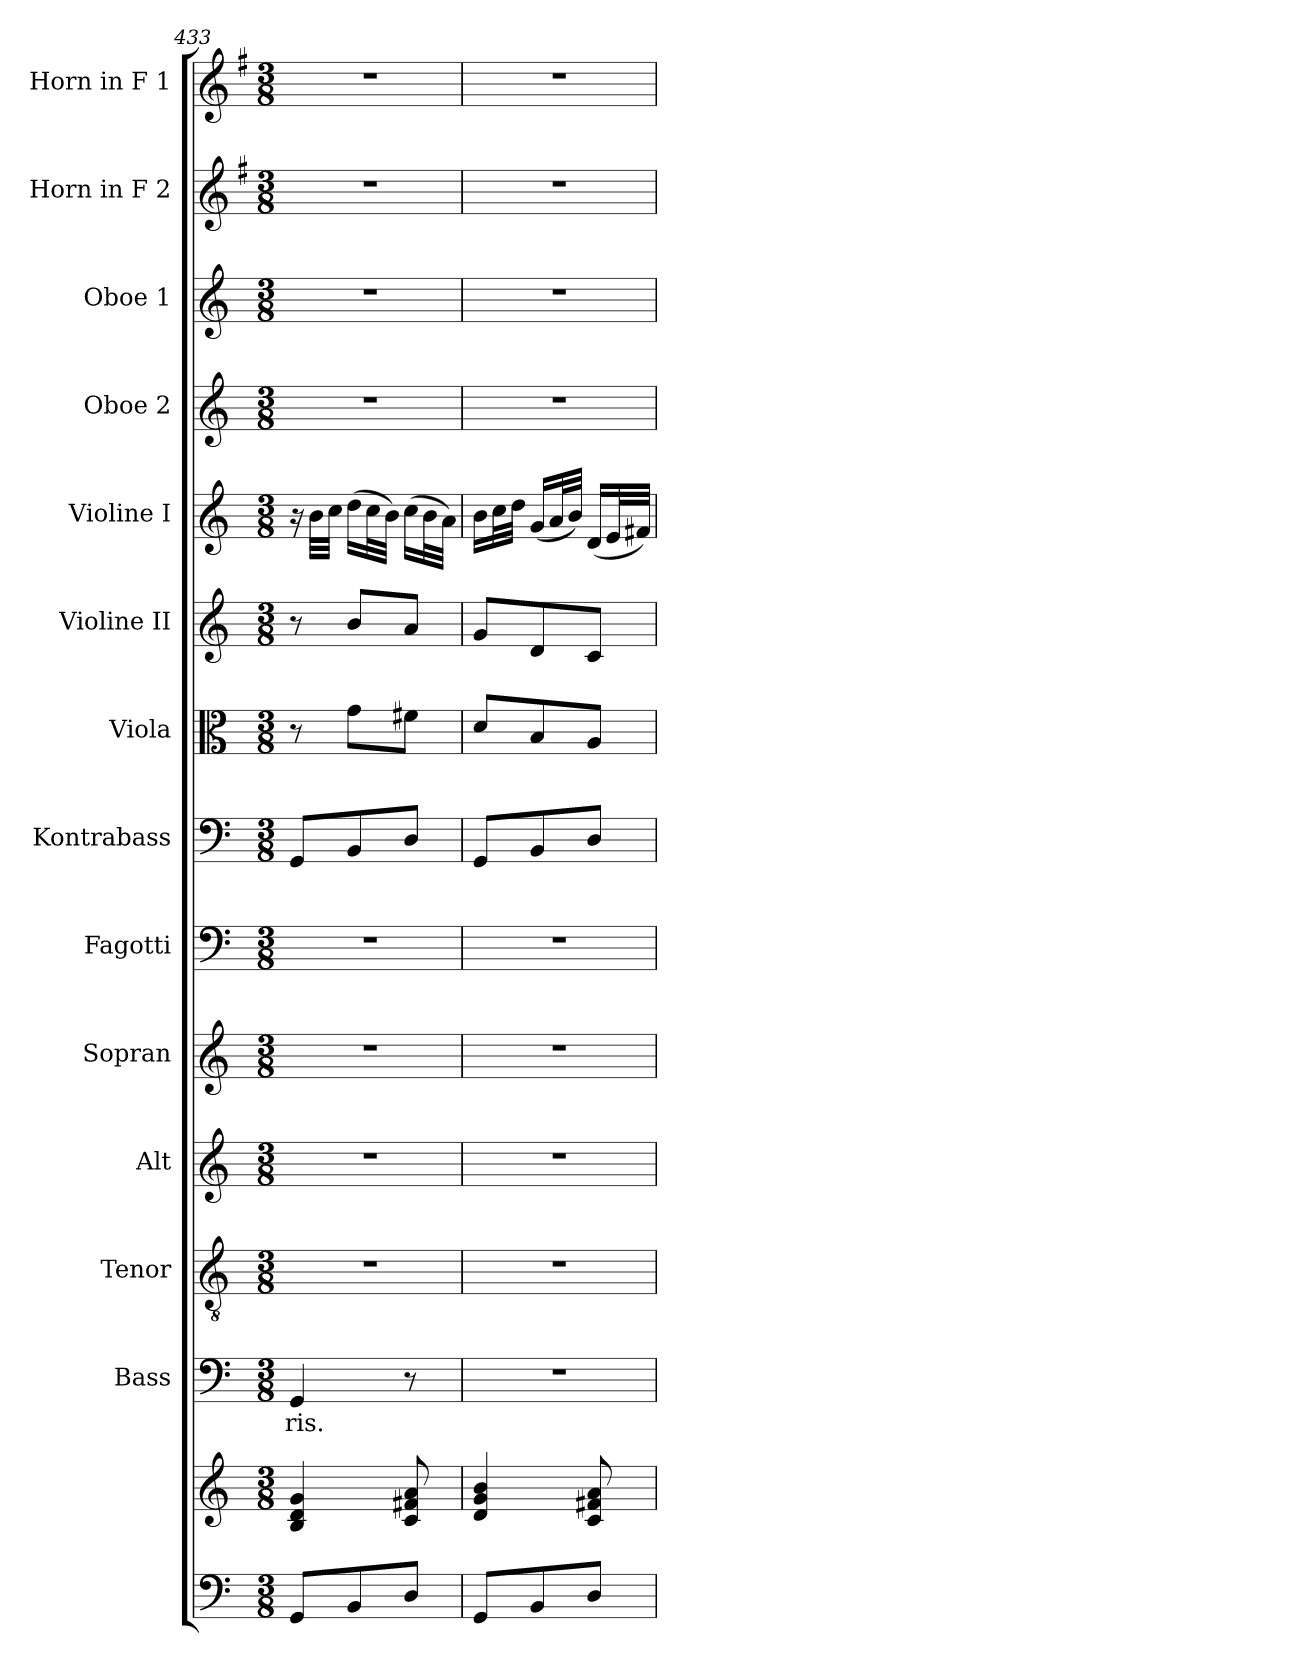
**kern	**kern	**kern	**text	**kern	**kern	**kern	**kern	**kern	**kern	**kern	**kern	**kern	**kern	**kern	**kern
*part14	*part14	*part13	*part13	*part12	*part11	*part10	*part9	*part8	*part7	*part6	*part5	*part4	*part3	*part2	*part1
*staff15	*staff14	*staff13	*staff13	*staff12	*staff11	*staff10	*staff9	*staff8	*staff7	*staff6	*staff5	*staff4	*staff3	*staff2	*staff1
*	*	*I"Bass	*	*I"Tenor	*I"Alt	*I"Sopran	*I"Fagotti	*I"Kontrabass	*I"Viola	*I"Violine II	*I"Violine I	*I"Oboe 2	*I"Oboe 1	*I"Horn in F 2	*I"Horn in F 1
*	*	*I'B.	*	*I'T.	*I'A.	*I'S.	*I'Fg.	*I'Kb.	*I'Vla.	*I'Vl. II	*I'Vl. I	*I'Ob. 2	*I'Ob. 1	*	*
*clefF4	*clefG2	*clefF4	*	*clefGv2	*clefG2	*clefG2	*clefF4	*clefF4	*clefC3	*clefG2	*clefG2	*clefG2	*clefG2	*clefG2	*clefG2
*	*	*	*	*	*	*	*	*ITrd7c12	*	*	*	*	*	*ITrd4c7	*ITrd4c7
*k[]	*k[]	*k[]	*	*k[]	*k[]	*k[]	*k[]	*k[]	*k[]	*k[]	*k[]	*k[]	*k[]	*k[]	*k[]
*C:	*C:	*C:	*	*C:	*C:	*C:	*C:	*C:	*C:	*C:	*C:	*C:	*C:	*C:	*C:
*M3/8	*M3/8	*M3/8	*	*M3/8	*M3/8	*M3/8	*M3/8	*M3/8	*M3/8	*M3/8	*M3/8	*M3/8	*M3/8	*M3/8	*M3/8
=433	=433	=433	=433	=433	=433	=433	=433	=433	=433	=433	=433	=433	=433	=433	=433
!	!	!	!LO:LY:b	!	!	!	!	!	!	!	!	!	!	!	!
8GG/L	4B/ 4d/ 4g/	4GG/	-ris.	4.r	4.r	4.r	4.r	8GGG/L	8r	8r	16r	4.r	4.r	4.r	4.r
.	.	.	.	.	.	.	.	.	.	.	32b\LLL	.	.	.	.
.	.	.	.	.	.	.	.	.	.	.	32cc\JJJ	.	.	.	.
8BB/	.	.	.	.	.	.	.	8BBB/	8g\L	8b/L	(>16dd\LL	.	.	.	.
.	.	.	.	.	.	.	.	.	.	.	32cc\L	.	.	.	.
.	.	.	.	.	.	.	.	.	.	.	32b\JJJ)	.	.	.	.
8D/J	8c/ 8f#X/ 8a/	8r	.	.	.	.	.	8DD/J	8f#X\J	8a/J	(>16cc\LL	.	.	.	.
.	.	.	.	.	.	.	.	.	.	.	32b\L	.	.	.	.
.	.	.	.	.	.	.	.	.	.	.	32a\JJJ)	.	.	.	.
=434	=434	=434	=434	=434	=434	=434	=434	=434	=434	=434	=434	=434	=434	=434	=434
8GG/L	4d/ 4g/ 4b/	4.r	.	4.r	4.r	4.r	4.r	8GGG/L	8d/L	8g/L	16b\LL	4.r	4.r	4.r	4.r
.	.	.	.	.	.	.	.	.	.	.	32cc\L	.	.	.	.
.	.	.	.	.	.	.	.	.	.	.	32dd\JJJ	.	.	.	.
8BB/	.	.	.	.	.	.	.	8BBB/	8B/	8d/	(<16g/LL	.	.	.	.
.	.	.	.	.	.	.	.	.	.	.	32a/L	.	.	.	.
.	.	.	.	.	.	.	.	.	.	.	32b/JJJ)	.	.	.	.
8D/J	8c/ 8f#X/ 8a/	.	.	.	.	.	.	8DD/J	8A/J	8c/J	(<16d/LL	.	.	.	.
.	.	.	.	.	.	.	.	.	.	.	32e/L	.	.	.	.
.	.	.	.	.	.	.	.	.	.	.	32f#X/JJJ)	.	.	.	.
=	=	=	=	=	=	=	=	=	=	=	=	=	=	=	=
*-	*-	*-	*-	*-	*-	*-	*-	*-	*-	*-	*-	*-	*-	*-	*-
